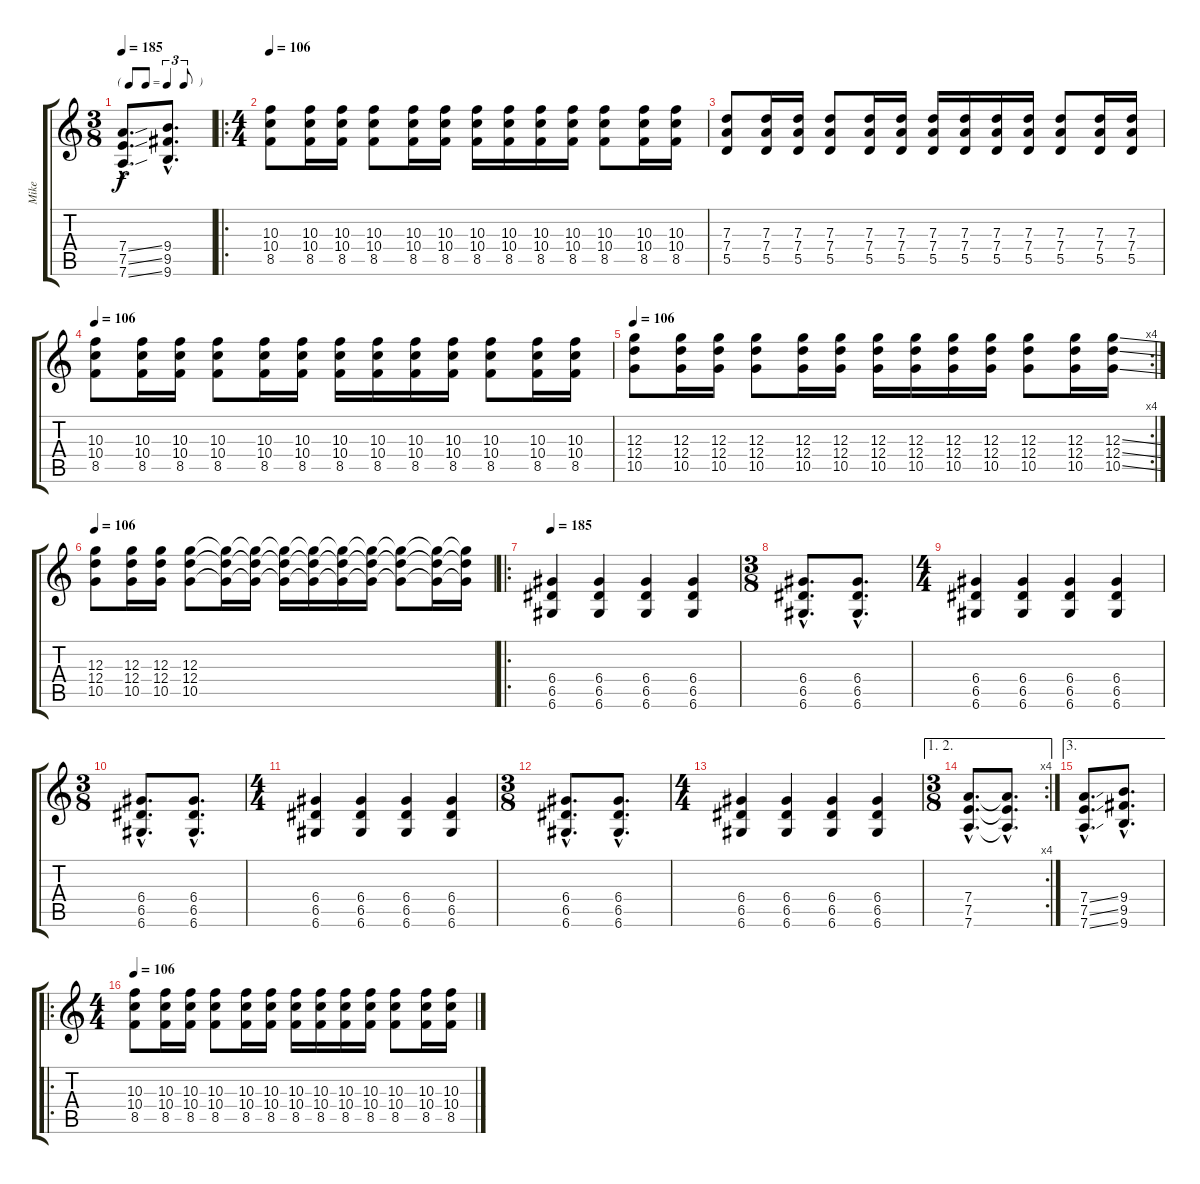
\track ("Mike" "Mike") {instrument distortionguitar}
\staff {score tabs}
\tuning (E4 B3 G3 D3 A2 D2) {hide}
\ts (3 8)
\tf triplet8th
\tempo 185
\clef g2
\ks c
(7.4{ss hac} 7.5{ss hac} 7.6{ss hac}).8{d dy f} (9.4{hac} 9.5{hac} 9.6{hac}).8{d} |
\ro
\ts (4 4)
\tempo 106
(10.3 10.4 8.5).8 (10.3 10.4 8.5).16 (10.3 10.4 8.5).16 (10.3 10.4 8.5).8 (10.3 10.4 8.5).16 (10.3 10.4 8.5).16 (10.3 10.4 8.5).16 (10.3 10.4 8.5).16 (10.3 10.4 8.5).16 (10.3 10.4 8.5).16 (10.3 10.4 8.5).8 (10.3 10.4 8.5).16 (10.3 10.4 8.5).16 |
(7.3 7.4 5.5).8 (7.3 7.4 5.5).16 (7.3 7.4 5.5).16 (7.3 7.4 5.5).8 (7.3 7.4 5.5).16 (7.3 7.4 5.5).16 (7.3 7.4 5.5).16 (7.3 7.4 5.5).16 (7.3 7.4 5.5).16 (7.3 7.4 5.5).16 (7.3 7.4 5.5).8 (7.3 7.4 5.5).16 (7.3 7.4 5.5).16 |
\tempo 106
(10.3 10.4 8.5).8 (10.3 10.4 8.5).16 (10.3 10.4 8.5).16 (10.3 10.4 8.5).8 (10.3 10.4 8.5).16 (10.3 10.4 8.5).16 (10.3 10.4 8.5).16 (10.3 10.4 8.5).16 (10.3 10.4 8.5).16 (10.3 10.4 8.5).16 (10.3 10.4 8.5).8 (10.3 10.4 8.5).16 (10.3 10.4 8.5).16 |
\rc 4
\tempo 106
(12.3 12.4 10.5).8 (12.3 12.4 10.5).16 (12.3 12.4 10.5).16 (12.3 12.4 10.5).8 (12.3 12.4 10.5).16 (12.3 12.4 10.5).16 (12.3 12.4 10.5).16 (12.3 12.4 10.5).16 (12.3 12.4 10.5).16 (12.3 12.4 10.5).16 (12.3 12.4 10.5).8 (12.3 12.4 10.5).16 (12.3{ss} 12.4{ss} 10.5{ss}).16 |
\tempo 106
(12.3 12.4 10.5).8 (12.3 12.4 10.5).16 (12.3 12.4 10.5).16 (12.3 12.4 10.5).8 (12.3{t} 12.4{t} 10.5{t}).16 (12.3{t} 12.4{t} 10.5{t}).16 (12.3{t} 12.4{t} 10.5{t}).16 (12.3{t} 12.4{t} 10.5{t}).16 (12.3{t} 12.4{t} 10.5{t}).16 (12.3{t} 12.4{t} 10.5{t}).16 (12.3{t} 12.4{t} 10.5{t}).8 (12.3{t} 12.4{t} 10.5{t}).16 (12.3{t} 12.4{t} 10.5{t}).16 |
\ro
\tempo 185
(6.4 6.5 6.6).4{volume 16} (6.4 6.5 6.6).4 (6.4 6.5 6.6).4 (6.4 6.5 6.6).4 |
\ts (3 8)
(6.4{hac} 6.5{hac} 6.6{hac}).8{d} (6.4{hac} 6.5{hac} 6.6{hac}).8{d} |
\ts (4 4)
(6.4 6.5 6.6).4 (6.4 6.5 6.6).4 (6.4 6.5 6.6).4 (6.4 6.5 6.6).4 |
\ts (3 8)
(6.4{hac} 6.5{hac} 6.6{hac}).8{d} (6.4{hac} 6.5{hac} 6.6{hac}).8{d} |
\ts (4 4)
(6.4 6.5 6.6).4{volume 16} (6.4 6.5 6.6).4 (6.4 6.5 6.6).4 (6.4 6.5 6.6).4 |
\ts (3 8)
(6.4{hac} 6.5{hac} 6.6{hac}).8{d} (6.4{hac} 6.5{hac} 6.6{hac}).8{d} |
\ts (4 4)
(6.4 6.5 6.6).4 (6.4 6.5 6.6).4 (6.4 6.5 6.6).4 (6.4 6.5 6.6).4 |
\ae (1 2)
\rc 4
\ts (3 8)
(7.4{hac} 7.5{hac} 7.6{hac}).8{d} (7.4{hac t} 7.5{hac t} 7.6{hac t}).8{d} |
\ae 3
(7.4{ss hac} 7.5{ss hac} 7.6{ss hac}).8{d} (9.4{hac} 9.5{hac} 9.6{hac}).8{d} |
\ro
\ts (4 4)
\tempo 106
(10.3 10.4 8.5).8 (10.3 10.4 8.5).16 (10.3 10.4 8.5).16 (10.3 10.4 8.5).8 (10.3 10.4 8.5).16 (10.3 10.4 8.5).16 (10.3 10.4 8.5).16 (10.3 10.4 8.5).16 (10.3 10.4 8.5).16 (10.3 10.4 8.5).16 (10.3 10.4 8.5).8 (10.3 10.4 8.5).16 (10.3 10.4 8.5).16
